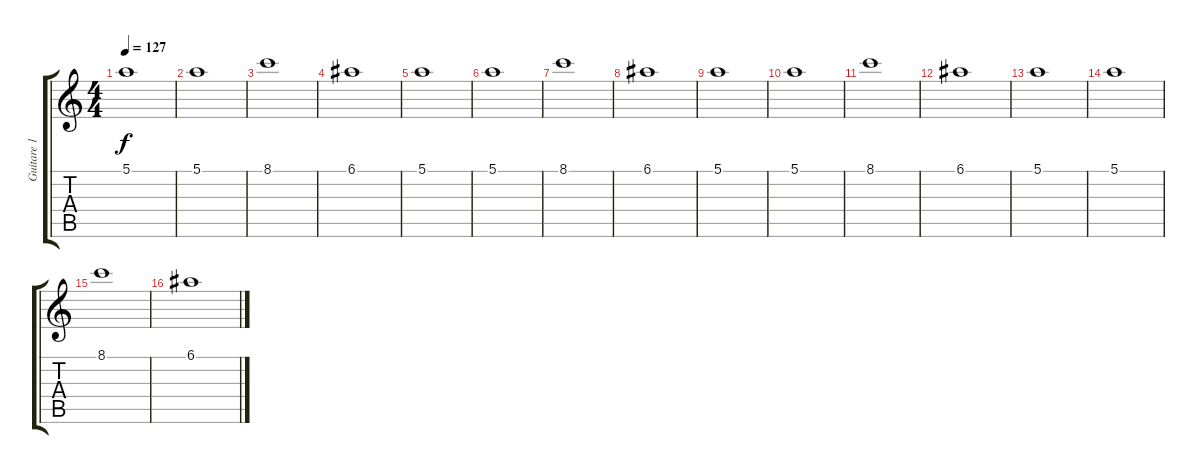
\track ("Guitare 1" "Guitare 1") {instrument overdrivenguitar}
\staff {score tabs}
\tuning (E4 B3 G3 D3 A2 D2) {hide}
\ts (4 4)
\tempo 127
\clef g2
\ks c
5.1.1{dy f} |
5.1.1 |
8.1.1 |
6.1.1 |
5.1.1 |
5.1.1 |
8.1.1 |
6.1.1 |
5.1.1 |
5.1.1 |
8.1.1 |
6.1.1 |
5.1.1 |
5.1.1 |
8.1.1 |
6.1.1
